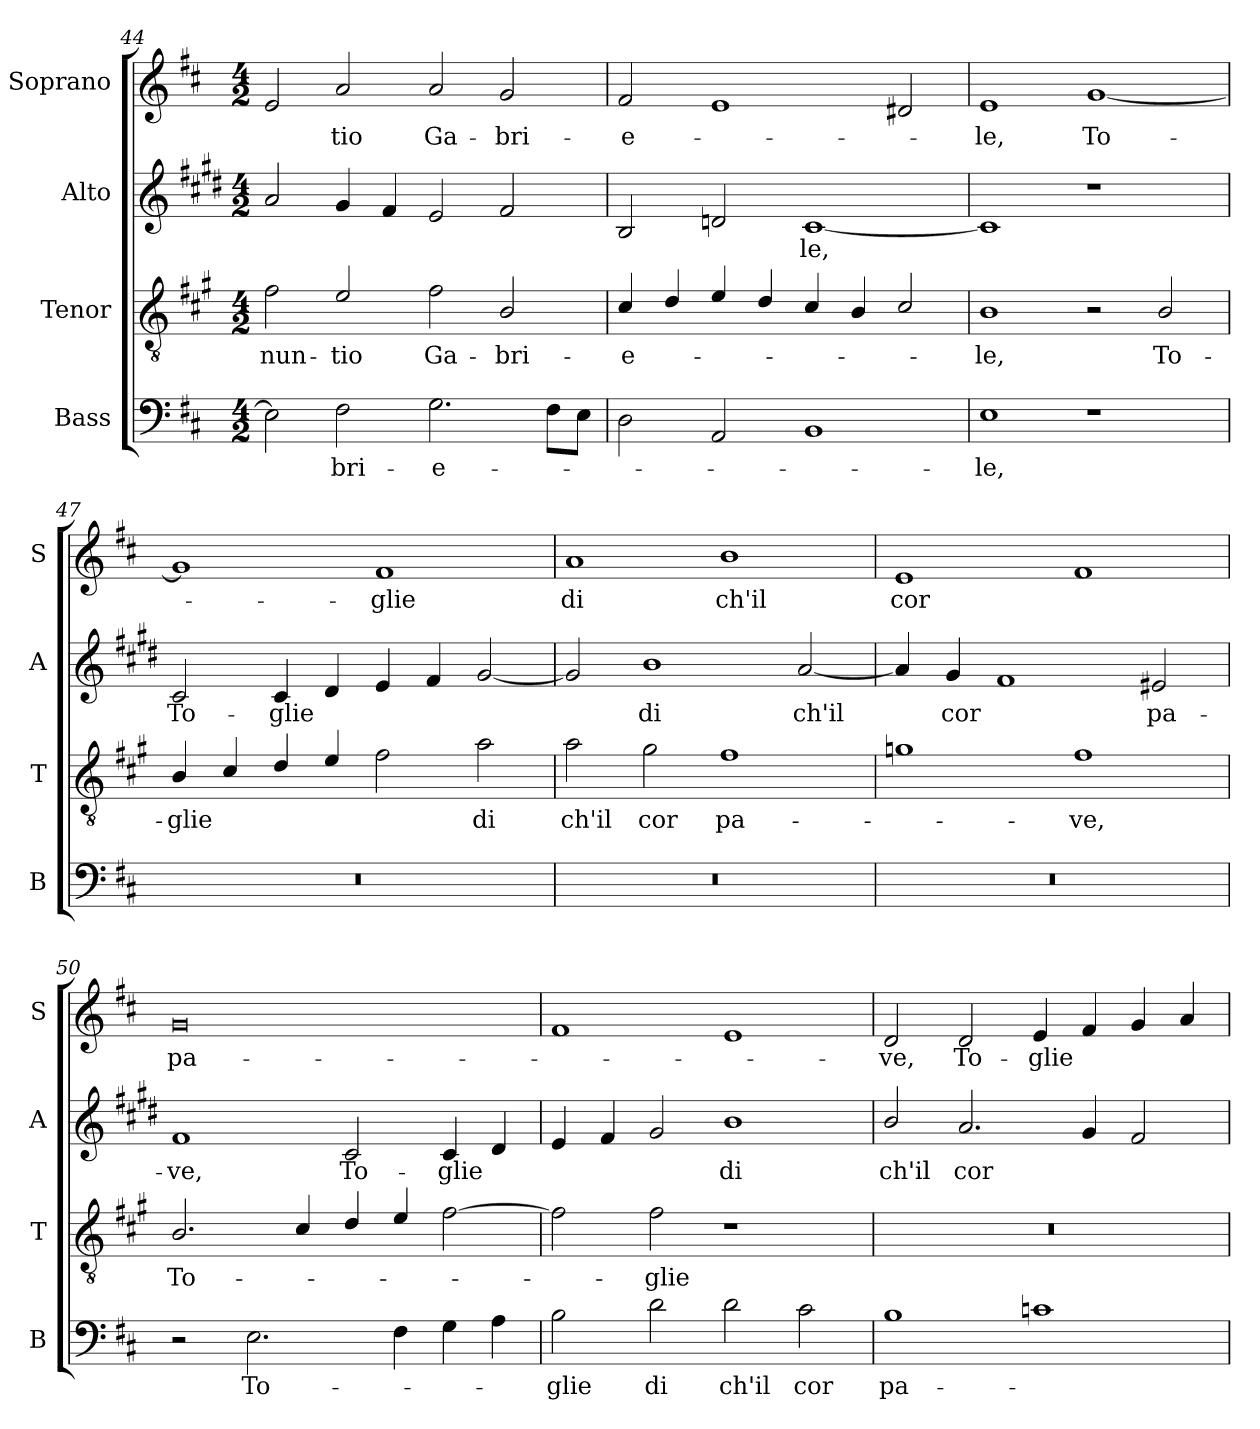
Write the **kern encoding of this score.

**kern	**text	**kern	**text	**kern	**text	**kern	**text
*part4	*part4	*part3	*part3	*part2	*part2	*part1	*part1
*staff4	*staff4	*staff3	*staff3	*staff2	*staff2	*staff1	*staff1
*I"Bass	*	*I"Tenor	*	*I"Alto	*	*I"Soprano	*
*I'B	*	*I'T	*	*I'A	*	*I'S	*
*clefF4	*	*clefGv2	*	*clefG2	*	*clefG2	*
*	*	*ITrd4c7	*	*ITrd1c2	*	*	*
*k[f#c#]	*	*k[f#c#]	*	*k[f#c#]	*	*k[f#c#]	*
*D:	*	*D:	*	*D:	*	*D:	*
*M4/2	*	*M4/2	*	*M4/2	*	*M4/2	*
=44	=44	=44	=44	=44	=44	=44	=44
!	!	!	!LO:LY:b	!	!	!	!
2E\]	.	2B\	nun-	2g/	.	2e/	.
!	!LO:LY:b	!	!LO:LY:b	!	!	!	!LO:LY:b
2F#\	-bri-	2A/	-tio	4f#/	.	2a/	-tio
.	.	.	.	4e/	.	.	.
!	!LO:LY:b	!	!LO:LY:b	!	!	!	!LO:LY:b
2.G\	-e-	2B\	Ga-	2d/	.	2a/	Ga-
!	!	!	!LO:LY:b	!	!	!	!LO:LY:b
.	.	2E/	-bri-	2e/	.	2g/	-bri-
8F#\L	.	.	.	.	.	.	.
8E\J	.	.	.	.	.	.	.
!!LO:PB:g=z
=45	=45	=45	=45	=45	=45	=45	=45
!	!	!	!LO:LY:b	!	!	!	!LO:LY:b
2D\	.	4F#/	-e-	2A/	.	2f#/	-e-
.	.	4G/	.	.	.	.	.
2AA/	.	4A/	.	2cn/	.	1e	.
.	.	4G/	.	.	.	.	.
!	!	!	!	!	!LO:LY:b	!	!
1BB	.	4F#/	.	[1B	-le,	.	.
.	.	4E/	.	.	.	.	.
.	.	2F#/	.	.	.	2d#X/	.
=46	=46	=46	=46	=46	=46	=46	=46
!	!LO:LY:b	!	!LO:LY:b	!	!	!	!LO:LY:b
1E	-le,	1E	-le,	1B]	.	1e	-le,
!	!	!	!	!	!	!	!LO:LY:b
1r	.	2r	.	1r	.	[1g	To-
!	!	!	!LO:LY:b	!	!	!	!
.	.	2E/	To-	.	.	.	.
=47	=47	=47	=47	=47	=47	=47	=47
!	!	!	!LO:LY:b	!	!LO:LY:b	!	!
0r	.	4E/	-glie	2B/	To-	1g]	.
.	.	4F#/	.	.	.	.	.
!	!	!	!	!	!LO:LY:b	!	!
.	.	4G/	.	4B/	-glie	.	.
.	.	4A/	.	4c#/	.	.	.
!	!	!	!	!	!	!	!LO:LY:b
.	.	2B\	.	4d/	.	1f#	-glie
.	.	.	.	4e/	.	.	.
!	!	!	!LO:LY:b	!	!	!	!
.	.	2d\	di	[2f#/	.	.	.
=48	=48	=48	=48	=48	=48	=48	=48
!	!	!	!LO:LY:b	!	!	!	!LO:LY:b
0r	.	2d\	ch'il	2f#/]	.	1a	di
!	!	!	!LO:LY:b	!	!LO:LY:b	!	!
.	.	2c#\	cor	1a	di	.	.
!	!	!	!LO:LY:b	!	!	!	!LO:LY:b
.	.	1B	pa-	.	.	1b	ch'il
!	!	!	!	!	!LO:LY:b	!	!
.	.	.	.	[2g/	ch'il	.	.
!!LO:LB:g=z
=49	=49	=49	=49	=49	=49	=49	=49
!	!	!	!	!	!	!	!LO:LY:b
0r	.	1cn	.	4g/]	.	1e	cor
!	!	!	!	!	!LO:LY:b	!	!
.	.	.	.	4f#/	cor	.	.
.	.	.	.	1e	.	.	.
!	!	!	!LO:LY:b	!	!	!	!
.	.	1B	-ve,	.	.	1f#	.
!	!	!	!	!	!LO:LY:b	!	!
.	.	.	.	2d#X/	pa-	.	.
=50	=50	=50	=50	=50	=50	=50	=50
!	!	!	!LO:LY:b	!	!LO:LY:b	!	!LO:LY:b
2r	.	2.E/	To-	1e	-ve,	0g	pa-
!	!LO:LY:b	!	!	!	!	!	!
2.E\	To-	.	.	.	.	.	.
.	.	4F#/	.	.	.	.	.
!	!	!	!	!	!LO:LY:b	!	!
.	.	4G/	.	2B/	To-	.	.
4F#\	.	4A/	.	.	.	.	.
!	!	!	!	!	!LO:LY:b	!	!
4G\	.	[2B\	.	4B/	-glie	.	.
4A\	.	.	.	4c#/	.	.	.
=51	=51	=51	=51	=51	=51	=51	=51
!	!LO:LY:b	!	!	!	!	!	!
2B\	-glie	2B\]	.	4d/	.	1f#	.
.	.	.	.	4e/	.	.	.
!	!LO:LY:b	!	!LO:LY:b	!	!	!	!
2d\	di	2B\	-glie	2f#/	.	.	.
!	!LO:LY:b	!	!	!	!LO:LY:b	!	!
2d\	ch'il	1r	.	1a	di	1e	.
!	!LO:LY:b	!	!	!	!	!	!
2c#\	cor	.	.	.	.	.	.
=52	=52	=52	=52	=52	=52	=52	=52
!	!LO:LY:b	!	!	!	!LO:LY:b	!	!LO:LY:b
1B	pa-	0r	.	2a/	ch'il	2d/	-ve,
!	!	!	!	!	!LO:LY:b	!	!LO:LY:b
.	.	.	.	2.g/	cor	2d/	To-
!	!	!	!	!	!	!	!LO:LY:b
1cn	.	.	.	.	.	4e/	-glie
.	.	.	.	4f#/	.	4f#/	.
.	.	.	.	2e/	.	4g/	.
.	.	.	.	.	.	4a/	.
=	=	=	=	=	=	=	=
*-	*-	*-	*-	*-	*-	*-	*-
